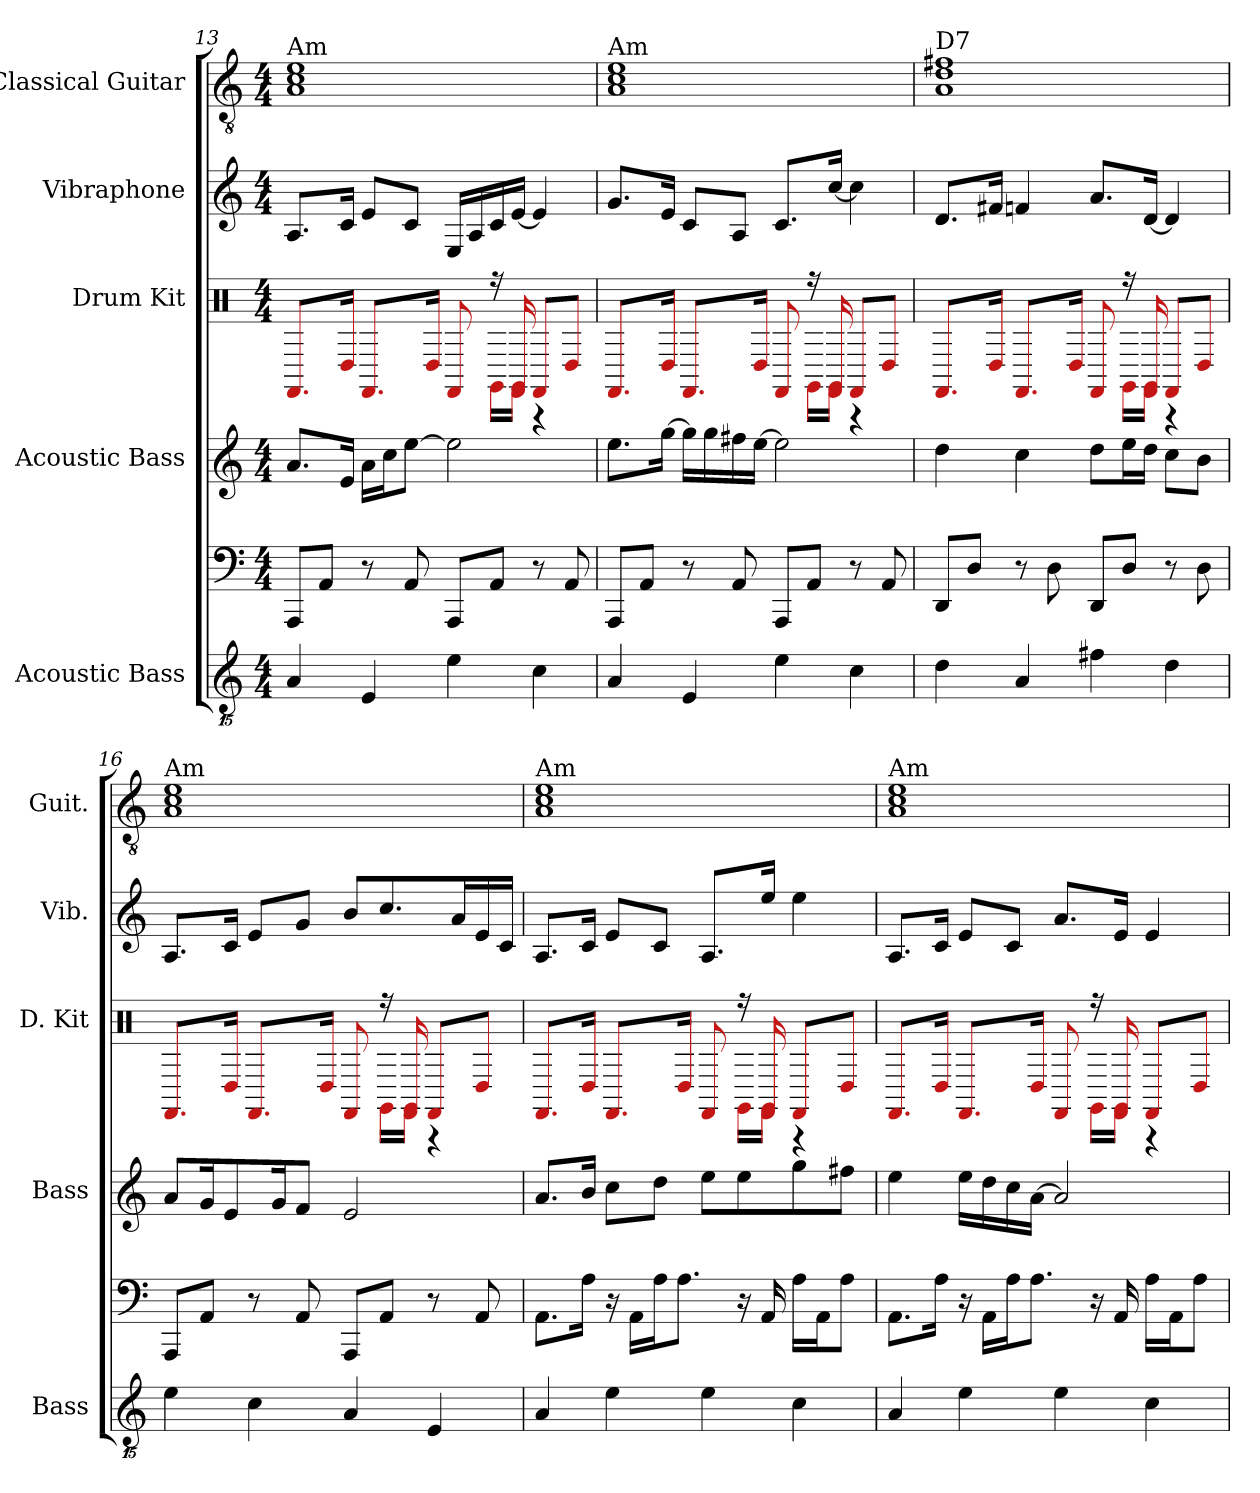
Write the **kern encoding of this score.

**kern	**kern	**kern	**kern	**kern	**kern
*part5	*part5	*part4	*part3	*part2	*part1
*staff6	*staff5	*staff4	*staff3	*staff2	*staff1
*I"Acoustic Bass	*	*I"Acoustic Bass	*I"Drum Kit	*I"Vibraphone	*I"Classical Guitar
*I'Bass	*	*I'Bass	*I'D. Kit	*I'Vib.	*I'Guit.
*clefGvv2	*clefF4	*clefG2	*clefX	*clefG2	*clefGv2
*ITrd7c12	*	*	*	*	*
*M4/4	*M4/4	*M4/4	*M4/4	*M4/4	*M4/4
=13	=13	=13	=13	=13	=13
*	*	*	*^	*	*
!	!	!	!	!	!	!LO:TX:t=Am
4AAA	8AAAL	8.aL	8.FF/L	2ryy	8.AL	1A 1c 1e
.	8AAJ	.	.	.	.	.
.	.	16eJk	16D/Jk	.	16cJk	.
4EEE	8r	16aLL	8.FF/L	.	8eL	.
.	.	16ccJ	.	.	.	.
.	8AA	[8eeJ	.	.	8cJ	.
.	.	.	16D/Jk	.	.	.
4EE	8AAAL	2ee]	8FF/	8ryy	16ELL	.
.	.	.	.	.	16A	.
.	8AAJ	.	16r	16GG#\LL	16c	.
.	.	.	16FF/	16GG#\JJ	[16eJJ	.
4CC	8r	.	8FF/L	4r	4e]	.
.	8AA	.	8D/J	.	.	.
=14	=14	=14	=14	=14	=14	=14
!	!	!	!	!	!	!LO:TX:t=Am
4AAA	8AAAL	8.eeL	8.FF/L	2ryy	8.gL	1A 1c 1e
.	8AAJ	.	.	.	.	.
.	.	[16ggJk	16D/Jk	.	16eJk	.
4EEE	8r	16ggLL]	8.FF/L	.	8cL	.
.	.	16gg	.	.	.	.
.	8AA	16ff#X	.	.	8AJ	.
.	.	[16eeJJ	16D/Jk	.	.	.
4EE	8AAAL	2ee]	8FF/	8ryy	8.cL	.
.	8AAJ	.	16r	16GG#\LL	.	.
.	.	.	16FF/	16GG#\JJ	[16ccJk	.
4CC	8r	.	8FF/L	4r	4cc]	.
.	8AA	.	8D/J	.	.	.
!!LO:LB:g=z
=15	=15	=15	=15	=15	=15	=15
!	!	!	!	!	!	!LO:TX:t=D7
4DD	8DDL	4dd	8.FF/L	2ryy	8.dL	1A 1d 1f#X
.	8DJ	.	.	.	.	.
.	.	.	16D/Jk	.	16f#XJk	.
4AAA	8r	4cc	8.FF/L	.	4fn	.
.	8D	.	.	.	.	.
.	.	.	16D/Jk	.	.	.
4FF#X	8DDL	8ddL	8FF/	8ryy	8.aL	.
.	8DJ	16eeL	16r	16GG#\LL	.	.
.	.	16ddJJ	16FF/	16GG#\JJ	[16dJk	.
4DD	8r	8ccL	8FF/L	4r	4d]	.
.	8D	8bJ	8D/J	.	.	.
=16	=16	=16	=16	=16	=16	=16
!	!	!	!	!	!	!LO:TX:t=Am
4EE	8AAAL	8aL	8.FF/L	2ryy	8.AL	1A 1c 1e
.	8AAJ	16gk	.	.	.	.
.	.	8e	16D/Jk	.	16cJk	.
4CC	8r	.	8.FF/L	.	8eL	.
.	.	16gk	.	.	.	.
.	8AA	8fJ	.	.	8gJ	.
.	.	.	16D/Jk	.	.	.
4AAA	8AAAL	2e	8FF/	8ryy	8bL	.
.	8AAJ	.	16r	16GG#\LL	8.cc	.
.	.	.	16FF/	16GG#\JJ	.	.
4EEE	8r	.	8FF/L	4r	.	.
.	.	.	.	.	16aL	.
.	8AA	.	8D/J	.	16e	.
.	.	.	.	.	16cJJ	.
=17	=17	=17	=17	=17	=17	=17
!	!	!	!	!	!	!LO:TX:t=Am
4AAA	8.AAL	8.aL	8.FF/L	2ryy	8.AL	1A 1c 1e
.	16AJk	16bJk	16D/Jk	.	16cJk	.
4EE	16r	8ccL	8.FF/L	.	8eL	.
.	16AALL	.	.	.	.	.
.	16AJ	8ddJ	.	.	8cJ	.
.	8.AJ	.	16D/Jk	.	.	.
4EE	.	8eeL	8FF/	8ryy	8.AL	.
.	16r	8ee	16r	16GG#\LL	.	.
.	16AA	.	16FF/	16GG#\JJ	16eeJk	.
4CC	16ALL	8gg	8FF/L	4r	4ee	.
.	16AAJ	.	.	.	.	.
.	8AJ	8ff#XJ	8D/J	.	.	.
!!LO:PB:g=z
=18	=18	=18	=18	=18	=18	=18
!	!	!	!	!	!	!LO:TX:t=Am
4AAA	8.AAL	4ee	8.FF/L	2ryy	8.AL	1A 1c 1e
.	16AJk	.	16D/Jk	.	16cJk	.
4EE	16r	16eeLL	8.FF/L	.	8eL	.
.	16AALL	16dd	.	.	.	.
.	16AJ	16cc	.	.	8cJ	.
.	8.AJ	[16aJJ	16D/Jk	.	.	.
4EE	.	2a]	8FF/	8ryy	8.aL	.
.	16r	.	16r	16GG#\LL	.	.
.	16AA	.	16FF/	16GG#\JJ	16eJk	.
4CC	16ALL	.	8FF/L	4r	4e	.
.	16AAJ	.	.	.	.	.
.	8AJ	.	8D/J	.	.	.
*	*	*	*v	*v	*	*
=	=	=	=	=	=
*-	*-	*-	*-	*-	*-
